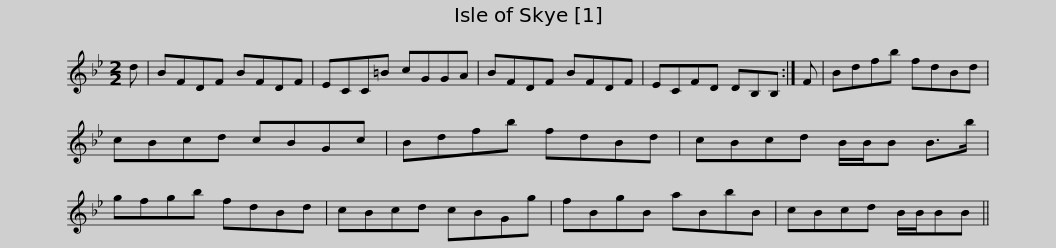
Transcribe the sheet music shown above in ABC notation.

X:1
L:1/8
M:2/2
I:linebreak $
K:Bb
V:1 treble
V:1
 d | BFDF BFDF | ECC=B cGGA | BFDF BFDF | ECFD DB,B, :| %5
 F | Bdfb fdBd |$ cBcd cBGc | Bdfb fdBd | cBcd B/B/B B>b | %10
 gfgb fdBd | cBcd cBGg |$ fBgB aBbB | cBcd B/B/BB || %14
